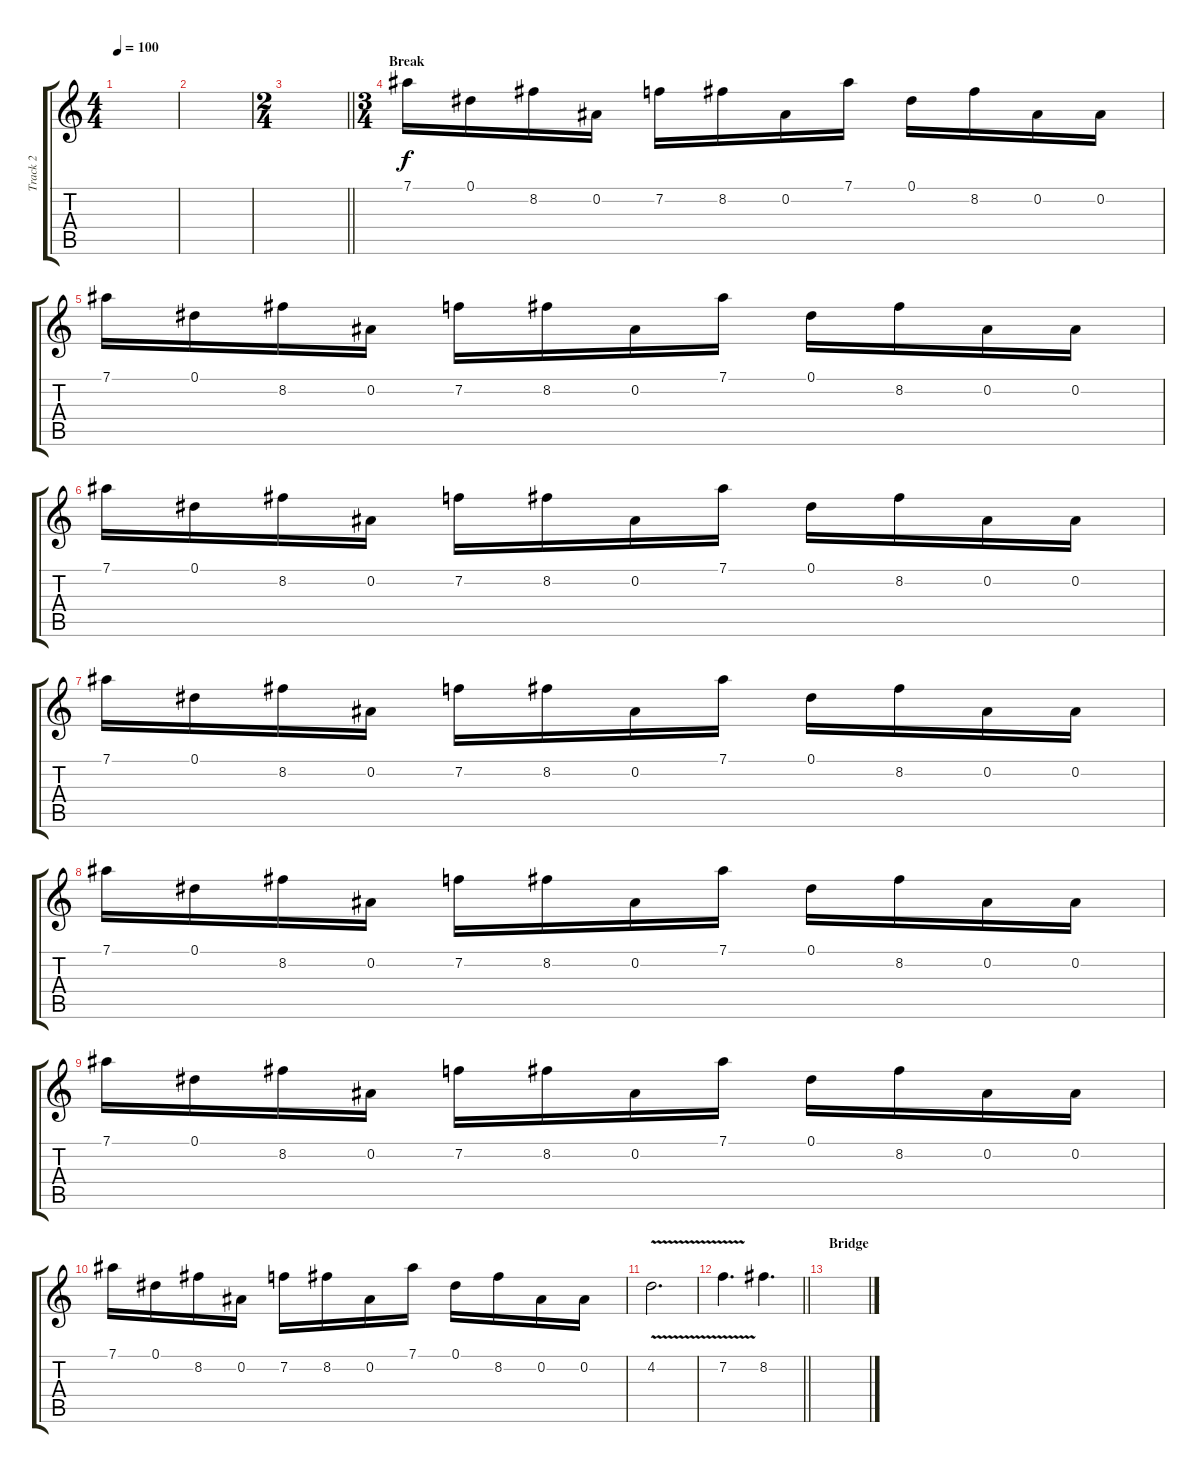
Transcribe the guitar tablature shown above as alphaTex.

\track ("Track 2" "Track 2") {instrument overdrivenguitar}
\staff {score tabs}
\tuning (Eb4 Bb3 Gb3 Db3 Ab2 Db2) {hide}
\ts (4 4)
\tempo 100
\clef g2
\ks c
|
|
\ts (2 4)
\barLineRight lightlight
|
\ts (3 4)
\section ("" "Break")
7.1.16 0.1.16 8.2.16 0.2.16 7.2.16 8.2.16 0.2.16 7.1.16 0.1.16 8.2.16 0.2.16 0.2.16 |
7.1.16 0.1.16 8.2.16 0.2.16 7.2.16 8.2.16 0.2.16 7.1.16 0.1.16 8.2.16 0.2.16 0.2.16 |
7.1.16 0.1.16 8.2.16 0.2.16 7.2.16 8.2.16 0.2.16 7.1.16 0.1.16 8.2.16 0.2.16 0.2.16 |
7.1.16 0.1.16 8.2.16 0.2.16 7.2.16 8.2.16 0.2.16 7.1.16 0.1.16 8.2.16 0.2.16 0.2.16 |
7.1.16 0.1.16 8.2.16 0.2.16 7.2.16 8.2.16 0.2.16 7.1.16 0.1.16 8.2.16 0.2.16 0.2.16 |
7.1.16 0.1.16 8.2.16 0.2.16 7.2.16 8.2.16 0.2.16 7.1.16 0.1.16 8.2.16 0.2.16 0.2.16 |
7.1.16 0.1.16 8.2.16 0.2.16 7.2.16 8.2.16 0.2.16 7.1.16 0.1.16 8.2.16 0.2.16 0.2.16 |
4.2{v}.2{d} |
\barLineRight lightlight
7.2{v}.4{d} 8.2.4{d} |
\section ("" "Bridge")
